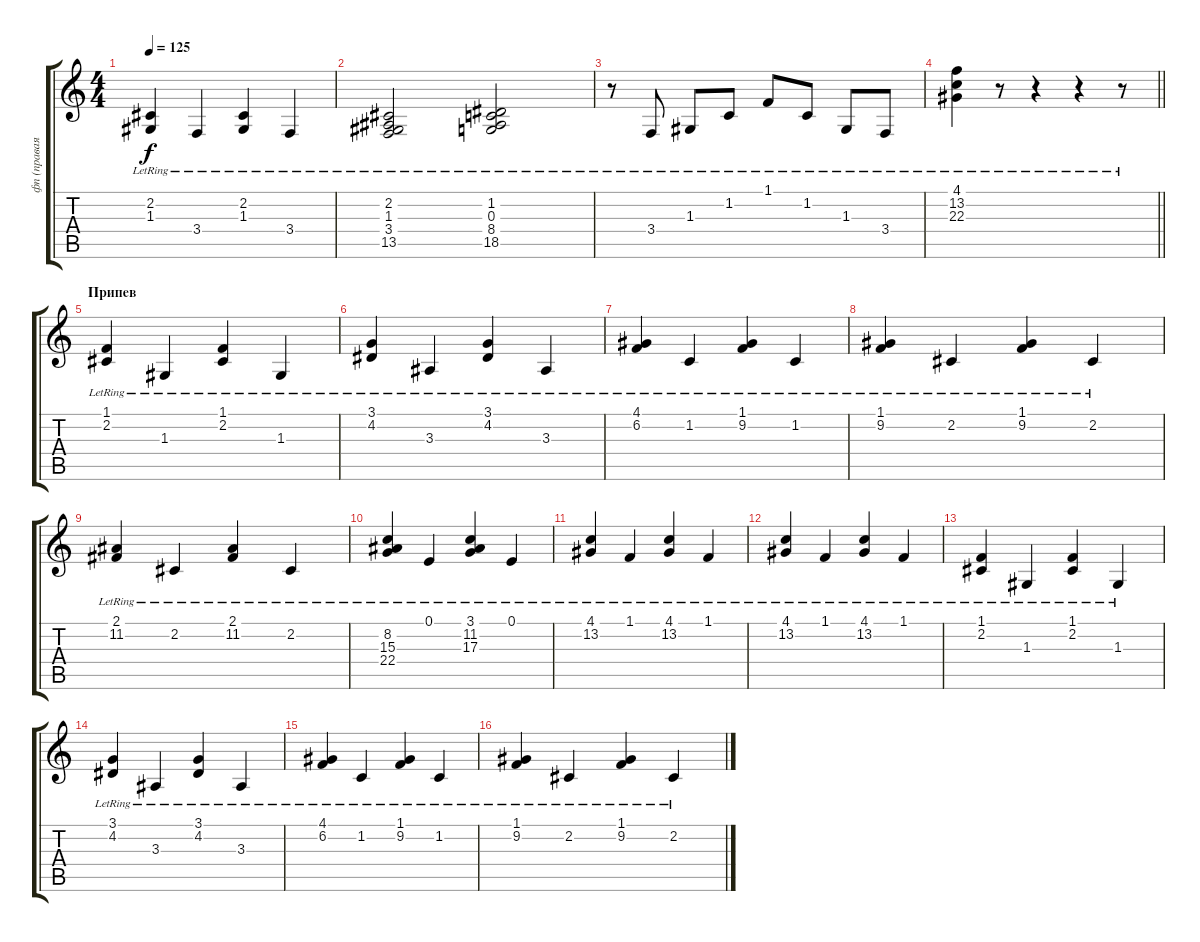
\track ("фп (правая рука)" "фп (правая") {instrument acousticgrandpiano}
\staff {score tabs}
\tuning (E4 B3 G3 D3 A2 E2) {hide}
\ts (4 4)
\tempo 125
\clef g2
\ks c
(2.2{lr} 1.3{lr}).4{dy f} 3.4{lr}.4 (2.2{lr} 1.3{lr}).4 3.4{lr}.4 |
(2.2{lr} 1.3{lr} 3.4{lr} 13.5{lr}).2 (1.2{lr} 0.3{lr} 8.4{lr} 18.5{lr}).2 |
r.8 3.4{lr}.8 1.3{lr}.8 1.2{lr}.8 1.1{lr}.8 1.2{lr}.8 1.3{lr}.8 3.4{lr}.8 |
\barLineRight lightlight
(4.1{lr} 13.2{lr} 22.3{lr}).4 r.8 r.4 r.4 r.8 |
\section ("" "Припев")
(1.1{lr} 2.2{lr}).4 1.3{lr}.4 (1.1{lr} 2.2{lr}).4 1.3{lr}.4 |
(3.1{lr} 4.2{lr}).4 3.3{lr}.4 (3.1{lr} 4.2{lr}).4 3.3{lr}.4 |
(4.1{lr} 6.2{lr}).4 1.2{lr}.4 (1.1{lr} 9.2{lr}).4 1.2{lr}.4 |
(1.1{lr} 9.2{lr}).4 2.2{lr}.4 (1.1{lr} 9.2{lr}).4 2.2{lr}.4 |
(2.1{lr} 11.2{lr}).4 2.2{lr}.4 (2.1{lr} 11.2{lr}).4 2.2{lr}.4 |
(8.2{lr} 15.3{lr} 22.4{lr}).4 0.1{lr}.4 (3.1{lr} 11.2{lr} 17.3{lr}).4 0.1{lr}.4 |
(4.1{lr} 13.2{lr}).4 1.1{lr}.4 (4.1{lr} 13.2{lr}).4 1.1{lr}.4 |
(4.1{lr} 13.2{lr}).4 1.1{lr}.4 (4.1{lr} 13.2{lr}).4 1.1{lr}.4 |
(1.1{lr} 2.2{lr}).4 1.3{lr}.4 (1.1{lr} 2.2{lr}).4 1.3{lr}.4 |
(3.1{lr} 4.2{lr}).4 3.3{lr}.4 (3.1{lr} 4.2{lr}).4 3.3{lr}.4 |
(4.1{lr} 6.2{lr}).4 1.2{lr}.4 (1.1{lr} 9.2{lr}).4 1.2{lr}.4 |
(1.1{lr} 9.2{lr}).4 2.2{lr}.4 (1.1{lr} 9.2{lr}).4 2.2{lr}.4
